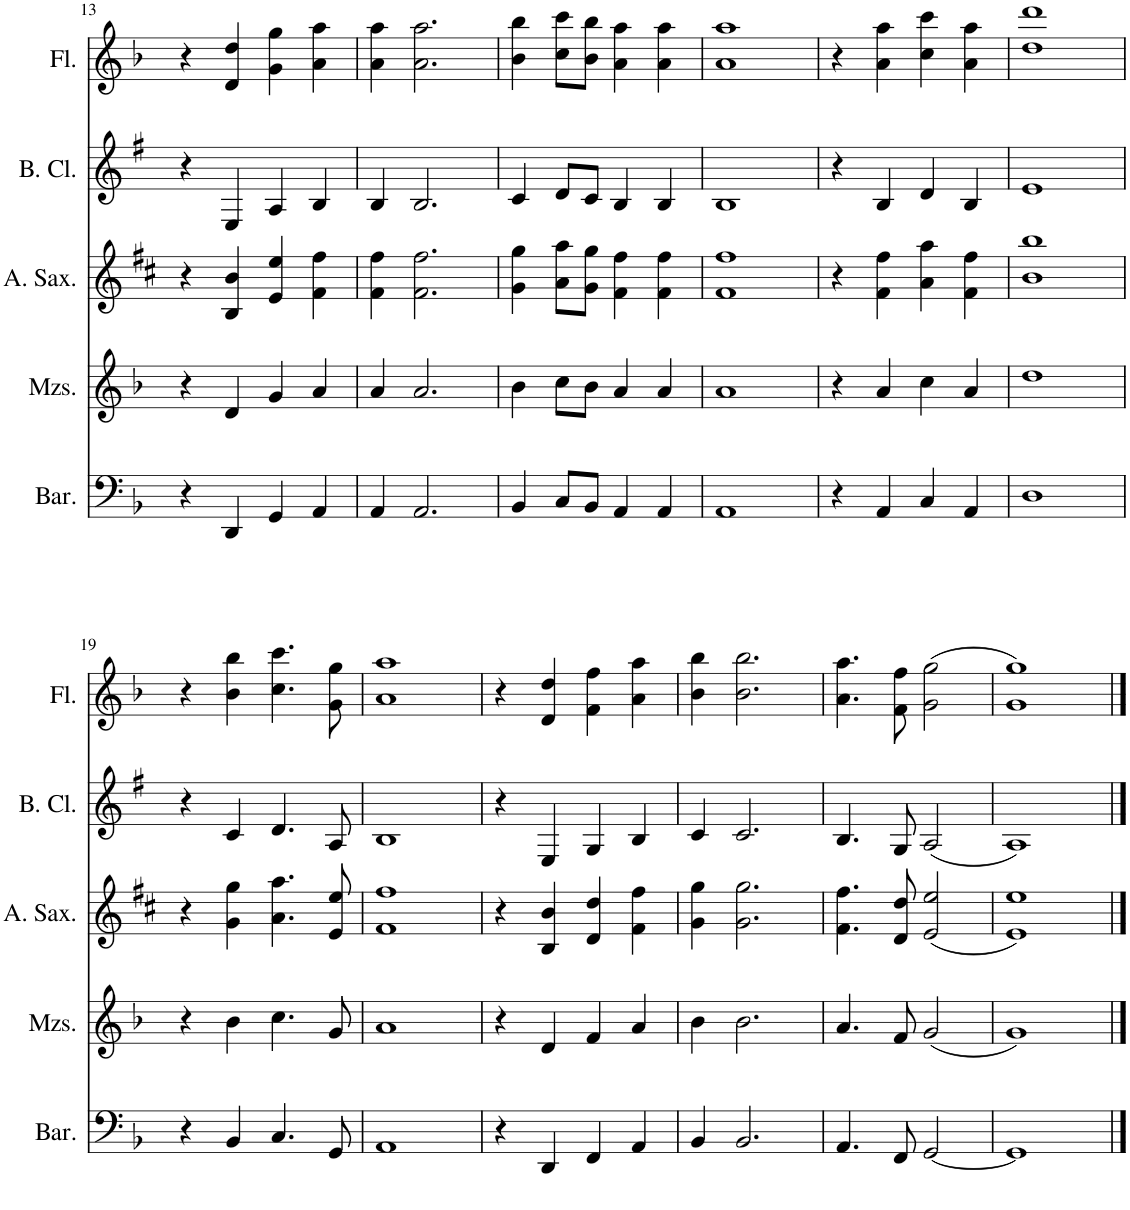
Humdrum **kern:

**kern	**kern	**kern	**kern	**kern
*part5	*part4	*part3	*part2	*part1
*staff5	*staff4	*staff3	*staff2	*staff1
*I"Baritone	*I"Mezzosoprano	*I"Alto Saxophone	*I"Bass Clarinet	*I"Flute
*I'Bar.	*I'Mzs.	*I'A. Sax.	*I'B. Cl.	*I'Fl.
!!LO:PB:g=z
*clefF4	*clefG2	*clefG2	*clefG2	*clefG2
*	*	*Trd5c9	*Trd8c14	*
*k[b-]	*k[b-]	*k[f#c#]	*k[f#]	*k[b-]
*M4/4	*M4/4	*M4/4	*M4/4	*M4/4
=13	=13	=13	=13	=13
4r	4r	4r	4r	4r
4DD/	4d/	4B/ 4b/	4E/	4d/ 4dd/
4GG/	4g/	4e/ 4ee/	4A/	4g\ 4gg\
4AA/	4a/	4f#\ 4ff#\	4B/	4a\ 4aa\
=14	=14	=14	=14	=14
4AA/	4a/	4f#\ 4ff#\	4B/	4a\ 4aa\
2.AA/	2.a/	2.f#\ 2.ff#\	2.B/	2.a\ 2.aa\
=15	=15	=15	=15	=15
4BB-/	4b-\	4g\ 4gg\	4c/	4b-\ 4bb-\
8C/L	8cc\L	8a\ 8aa\L	8d/L	8cc\ 8ccc\L
8BB-/J	8b-\J	8g\ 8gg\J	8c/J	8b-\ 8bb-\J
4AA/	4a/	4f#\ 4ff#\	4B/	4a\ 4aa\
4AA/	4a/	4f#\ 4ff#\	4B/	4a\ 4aa\
=16	=16	=16	=16	=16
1AA	1a	1f# 1ff#	1B	1a 1aa
=17	=17	=17	=17	=17
4r	4r	4r	4r	4r
4AA/	4a/	4f#\ 4ff#\	4B/	4a\ 4aa\
4C/	4cc\	4a\ 4aa\	4d/	4cc\ 4ccc\
4AA/	4a/	4f#\ 4ff#\	4B/	4a\ 4aa\
=18	=18	=18	=18	=18
1D	1dd	1b 1bb	1e	1dd 1ddd
!!LO:LB:g=z
=19	=19	=19	=19	=19
4r	4r	4r	4r	4r
4BB-/	4b-\	4g\ 4gg\	4c/	4b-\ 4bb-\
4.C/	4.cc\	4.a\ 4.aa\	4.d/	4.cc\ 4.ccc\
8GG/	8g/	8e/ 8ee/	8A/	8g\ 8gg\
=20	=20	=20	=20	=20
1AA	1a	1f# 1ff#	1B	1a 1aa
=21	=21	=21	=21	=21
4r	4r	4r	4r	4r
4DD/	4d/	4B/ 4b/	4E/	4d/ 4dd/
4FF/	4f/	4d/ 4dd/	4G/	4f\ 4ff\
4AA/	4a/	4f#\ 4ff#\	4B/	4a\ 4aa\
=22	=22	=22	=22	=22
4BB-/	4b-\	4g\ 4gg\	4c/	4b-\ 4bb-\
2.BB-/	2.b-\	2.g\ 2.gg\	2.c/	2.b-\ 2.bb-\
=23	=23	=23	=23	=23
4.AA/	4.a/	4.f#\ 4.ff#\	4.B/	4.a\ 4.aa\
8FF/	8f/	8d/ 8dd/	8G/	8f\ 8ff\
[2GG/	(2g/	(2e/ 2ee/	(2A/	(2g\ 2gg\
=24	=24	=24	=24	=24
1GG]	1g)	1e 1ee)	1A)	1g 1gg)
==	==	==	==	==
*-	*-	*-	*-	*-
